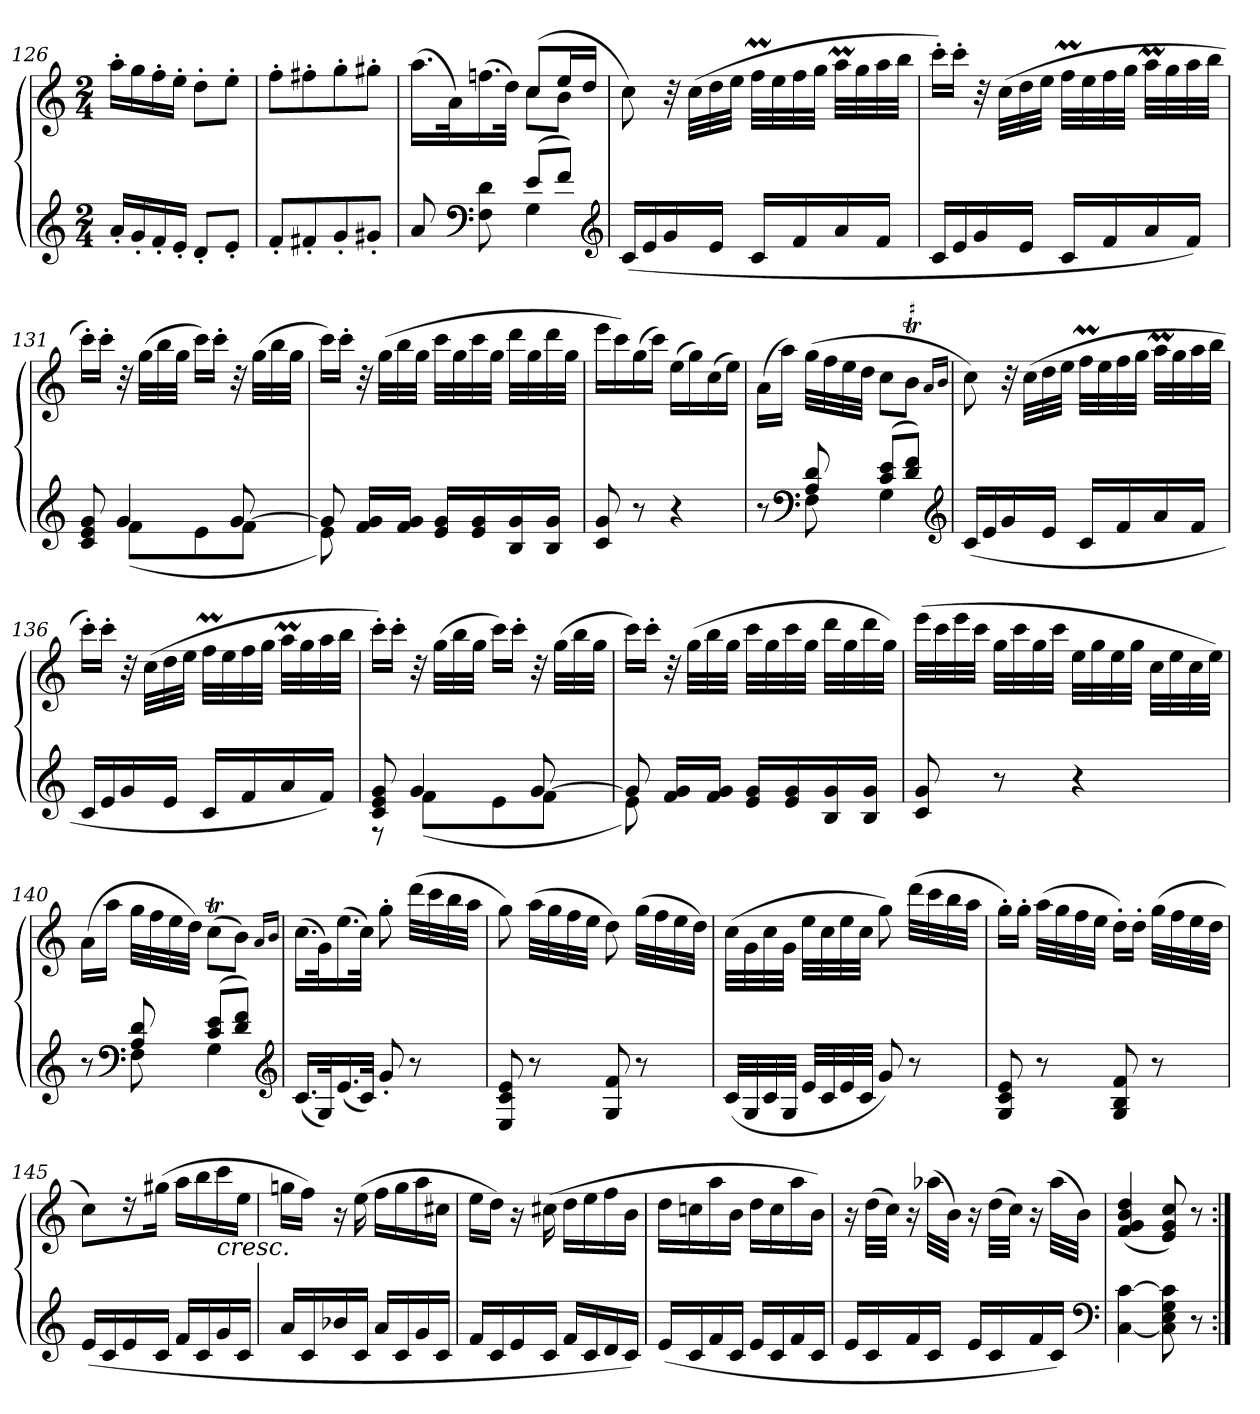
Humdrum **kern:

**kern	**kern
*part1	*part1
*staff2	*staff1
*clefG2	*clefG2
*k[]	*k[]
*C:	*C:
*M2/4	*M2/4
=126	=126
16a'LL	16aa'LL
16g'	16gg
16f'	16ff'
16e'JJ	16ee'JJ
8d'L	8dd'L
8e'J	8ee'J
=127	=127
8f'L	8ff'L
8f#X'	8ff#X'
8g'	8gg'
8g#X'J	8gg#X'J
=128	=128
*^	*^
8a	8ryy	4ryy	(>16.aaLL
.	.	.	32aK)
*clefF4	*	*	*
8ryy	8F 8d	.	(>16.ffn
.	.	.	32ddJJk)
(8eL	4G	(8ccL	8ccL
8fJ)	.	16eeL	8bJ
.	.	16ddJJ	.
*v	*v	*	*
*	*v	*v
*clefG2	*
=129	=129
(16cLL	8cc)
16e	.
16g	32r
.	(32ccLLL
16eJJ	32dd
.	32eeJJJ
16cLL	32ffMLLL
.	32ee
16f	32ff
.	32ggJJJ
16a	32aaMLLL
.	32gg
16fJJ	32aa
.	32bbJJJ
=130	=130
16cLL	16ccc'LL)
16e	16ccc'JJ
16g	32r
.	(32ccLLL
16eJJ	32dd
.	32eeJJJ
16cLL	32ffMLLL
.	32ee
16f	32ff
.	32ggJJJ
16a	32aaMLLL
.	32gg
16fJJ)	32aa
.	32bbJJJ
=131	=131
*^	*
8c 8e 8g	8ryy	16ccc'LL)
.	.	16ccc'JJ
4g	(8fL	32r
.	.	(32ggLLL
.	.	32bb
.	.	32ggJJJ
.	8e	16cccLL)
.	.	16ccc'JJ
[8g	8fJ	32r
.	.	(32ggLLL
.	.	32bb
.	.	32ggJJJ
=132	=132	=132
8g]	8e)	16cccLL)
.	.	16ccc'JJ
16f 16gLL	4.ryy	32r
.	.	(32ggLLL
16f 16gJJ	.	32bb
.	.	32ggJJJ
16e 16gLL	.	32cccLLL
.	.	32gg
16e 16g	.	32ccc
.	.	32ggJJJ
16B 16g	.	32dddLLL
.	.	32gg
16B 16gJJ	.	32ddd
.	.	32ggJJJ
*v	*v	*
=133	=133
8c 8g	16eeeLL
.	16ccc)
8r	(16gg
.	16cccJJ)
4r	(16eeLL
.	16gg)
.	(16cc
.	16eeJJ)
=134	=134
*^	*
8r	8ryy	(16aLL
.	.	16aaJJ)
*clefF4	*	*
8A 8d	8F	(32ggLLL
.	.	32ff
.	.	32ee
.	.	32ddJJJ
(8c 8eL	4G	8ccL
!	!	!LO:TR:acc=#
8d 8fJ)	.	8bTJ
*v	*v	*
*clefG2	*
.	16qa/LL
.	16qb/JJ
=135	=135
(16cLL	8cc)
16e	.
16g	32r
.	(32ccLLL
16eJJ	32dd
.	32eeJJJ
16cLL	32ffMLLL
.	32ee
16f	32ff
.	32ggJJJ
16a	32aaMLLL
.	32gg
16fJJ	32aa
.	32bbJJJ
=136	=136
16cLL	16ccc'LL)
16e	16ccc'JJ
16g	32r
.	(32ccLLL
16eJJ	32dd
.	32eeJJJ
16cLL	32ffMLLL
.	32ee
16f	32ff
.	32ggJJJ
16a	32aaMLLL
.	32gg
16fJJ)	32aa
.	32bbJJJ
=137	=137
*^	*
8c 8e 8g	8r	16ccc'LL)
.	.	16ccc'JJ
4g	(8fL	32r
.	.	(32ggLLL
.	.	32bb
.	.	32ggJJJ
.	8e	16cccLL)
.	.	16ccc'JJ
[8g	8fJ	32r
.	.	(32ggLLL
.	.	32bb
.	.	32ggJJJ
=138	=138	=138
8g]	8e)	16cccLL)
.	.	16ccc'JJ
16f 16gLL	4.ryy	32r
.	.	(32ggLLL
16f 16gJJ	.	32bb
.	.	32ggJJJ
16e 16gLL	.	32cccLLL
.	.	32gg
16e 16g	.	32ccc
.	.	32ggJJJ
16B 16g	.	32dddLLL
.	.	32gg
16B 16gJJ	.	32ddd
.	.	32ggJJJ)
*v	*v	*
=139	=139
8c 8g	(32eeeLLL
.	32ccc
.	32eee
.	32cccJJJ
8r	32ggLLL
.	32ccc
.	32gg
.	32cccJJJ
4r	32eeLLL
.	32gg
.	32ee
.	32ggJJJ
.	32ccLLL
.	32ee
.	32cc
.	32eeJJJ)
=140	=140
*^	*
8r	8ryy	(16aLL
.	.	16aaJJ
*clefF4	*	*
8A 8d	8F	32ggLLL
.	.	32ff
.	.	32ee
.	.	32ddJJJ)
(8c 8eL	4G	(8ccTL
8d 8fJ)	.	8bJ)
*v	*v	*
*clefG2	*
.	16qa/LL
.	16qb/JJ
=141	=141
(16.cLL	(16.ccLL
32GK)	32gK)
(16.e	(16.ee
32cJJk)	32ccJJk)
8g'	8gg'
8r	(32dddLLL
.	32ccc
.	32bb
.	32aaJJJ
=142	=142
8E 8c 8e	8gg)
8r	(32aaLLL
.	32gg
.	32ff
.	32eeJJJ
8G 8f	8dd)
8r	(32ggLLL
.	32ff
.	32ee
.	32ddJJJ)
=143	=143
(32cLLL	(32cc\LLL
32G	32g\
32c	32cc\
32GJJJ	32g\JJJ
32eLLL	32eeLLL
32c	32cc
32e	32ee
32cJJJ	32ccJJJ
8g)	8gg)
8r	(32dddLLL
.	32ccc
.	32bb
.	32aaJJJ
=144	=144
8G 8c 8e	16gg'LL)
.	16gg'JJ
8r	(32aaLLL
.	32gg
.	32ff
.	32eeJJJ
8G 8B 8f	16dd'LL)
.	16dd'JJ
8r	(32ggLLL
.	32ff
.	32ee
.	32ddJJJ
=145	=145
(16eLL	8ccL)
16c	.
16e	16r
16cJJ	(16gg#XJk
16fLL	16aaLL
16c	16bb
!	!LO:TX:b:i:t=cresc.
16g	16ccc
16cJJ	16eeJJ
=146	=146
16aLL	16ggnLL
16c	16ffJJ)
16b-X	16r
16cJJ	(16ee
16aLL	16ffLL
16c	16gg
16g	16aa
16cJJ	16cc#XJJ
=147	=147
16fLL	16eeLL
16c	16ddJJ)
16e	16r
16cJJ	(16cc#X
16fLL	16ddLL
16c	16ee
16d	16ff
16cJJ)	16bJJ
=148	=148
(16eLL	16ddLL
16c	16ccn
16f	16aa
16cJJ	16bJJ
16eLL	16ddLL
16c	16cc
16f	16aa
16cJJ	16bJJ)
=149	=149
16eLL	16r
16c	(32ddLLL
.	32ccJJJ)
16f	16r
16cJJ	(32aa-XLLL
.	32bJJJ)
16eLL	16r
16c	(32ddLLL
.	32ccJJJ)
16f	16r
16cJJ)	(32aa-LLL
.	32bJJJ)
*clefF4	*
=150	=150
[4C [4c	(4f 4g 4b 4dd
8C] 8E 8G 8c]	8e 8g 8cc)
8r	8r
=:|!	=:|!
*-	*-
